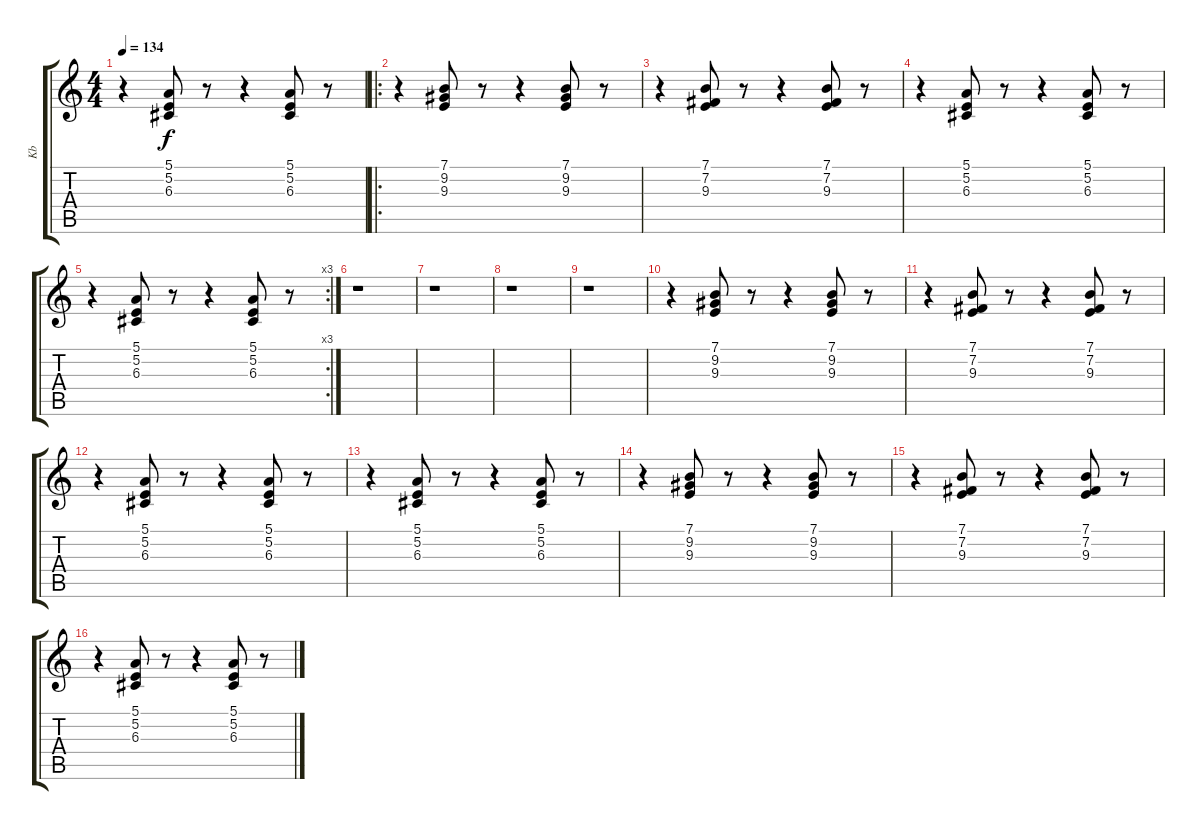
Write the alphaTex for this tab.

\track ("Kb" "Kb") {instrument electricgrandpiano}
\staff {score tabs}
\tuning (E4 B3 G3 D3 A2 E2) {hide}
\ts (4 4)
\tempo 134
\clef g2
\ks c
r.4{dy f} (5.1 5.2 6.3).8 r.8 r.4 (5.1 5.2 6.3).8 r.8 |
\ro
r.4 (7.1 9.2 9.3).8 r.8 r.4 (7.1 9.2 9.3).8 r.8 |
r.4 (7.1 7.2 9.3).8 r.8 r.4 (7.1 7.2 9.3).8 r.8 |
r.4 (5.1 5.2 6.3).8 r.8 r.4 (5.1 5.2 6.3).8 r.8 |
\rc 3
r.4 (5.1 5.2 6.3).8 r.8 r.4 (5.1 5.2 6.3).8 r.8 |
r.1 |
r.1 |
r.1 |
r.1 |
r.4 (7.1 9.2 9.3).8 r.8 r.4 (7.1 9.2 9.3).8 r.8 |
r.4 (7.1 7.2 9.3).8 r.8 r.4 (7.1 7.2 9.3).8 r.8 |
r.4 (5.1 5.2 6.3).8 r.8 r.4 (5.1 5.2 6.3).8 r.8 |
r.4 (5.1 5.2 6.3).8 r.8 r.4 (5.1 5.2 6.3).8 r.8 |
r.4 (7.1 9.2 9.3).8 r.8 r.4 (7.1 9.2 9.3).8 r.8 |
r.4 (7.1 7.2 9.3).8 r.8 r.4 (7.1 7.2 9.3).8 r.8 |
r.4 (5.1 5.2 6.3).8 r.8 r.4 (5.1 5.2 6.3).8 r.8
